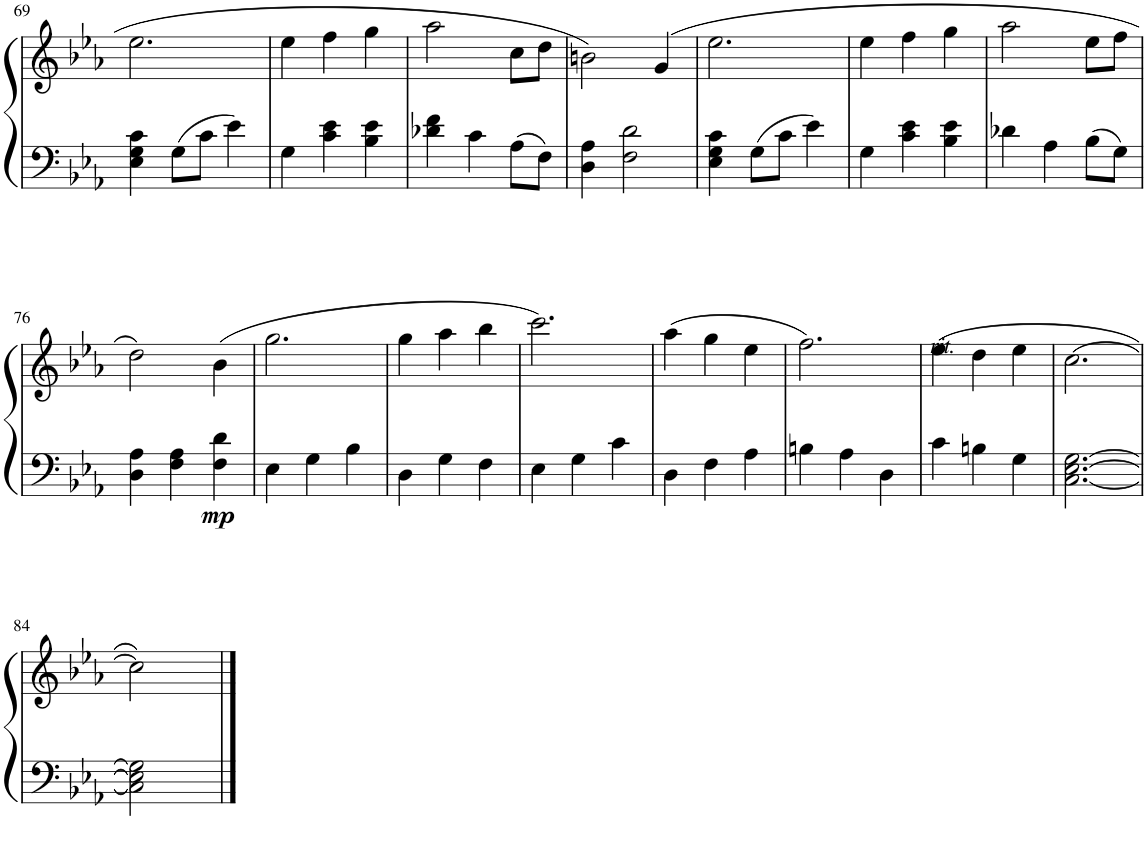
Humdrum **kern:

**kern	**kern	**dynam
*part1	*part1	*part1
*staff2	*staff1	*staff1/2
*I"Piano	*	*
*I'Pno.	*	*
!!LO:PB:g=z
*clefF4	*clefG2	*
*k[b-e-a-]	*k[b-e-a-]	*
*M3/4	*M3/4	*
=69	=69	=69
4E-\ 4G\ 4c\	2.ee-\	.
8G\L	.	.
8c\J	.	.
4e-\	.	.
=70	=70	=70
4G\	4ee-\	.
4c\ 4e-\	4ff\	.
4B-\ 4e-\	4gg\	.
=71	=71	=71
4d-X\ 4f\	2aa-\	.
4c\	.	.
8A-\L	8cc\L	.
8F\J	8dd\J	.
=72	=72	=72
4D\ 4A-\	2bn\	.
2F\ 2d\	.	.
.	(4g/	.
=73	=73	=73
4E-\ 4G\ 4c\	2.ee-\	.
8G\L	.	.
8c\J	.	.
4e-\	.	.
=74	=74	=74
4G\	4ee-\	.
4c\ 4e-\	4ff\	.
4B-\ 4e-\	4gg\	.
=75	=75	=75
4d-X\	2aa-\	.
4A-\	.	.
8B-\L	8ee-\L	.
8G\J	8ff\J	.
!!LO:LB:g=z
=76	=76	=76
4D\ 4A-\	2dd\)	.
4F\ 4A-\	.	.
!	!	!LO:DY:b=2
4F\ 4d\	(4b-\	mp
=77	=77	=77
4E-\	2.gg\	.
4G\	.	.
4B-\	.	.
=78	=78	=78
4D\	4gg\	.
4G\	4aa-\	.
4F\	4bb-\	.
=79	=79	=79
4E-\	2.ccc\)	.
4G\	.	.
4c\	.	.
=80	=80	=80
4D\	(4aa-\	.
4F\	4gg\	.
4A-\	4ee-\	.
=81	=81	=81
4Bn\	2.ff\)	.
4A-\	.	.
4D\	.	.
=82	=82	=82
!	!LO:TX:b:i:t=rit.	!
4c\	(4ee-\	.
4Bn\	4dd\	.
4G\	4ee-\	.
=83	=83	=83
[2.C\ [2.E-\ [2.G\	[2.cc\	.
!!LO:LB:g=z
=84	=84	=84
2C\] 2E-\] 2G\]	2cc\])	.
4ryy	4ryy	.
==	==	==
*-	*-	*-
